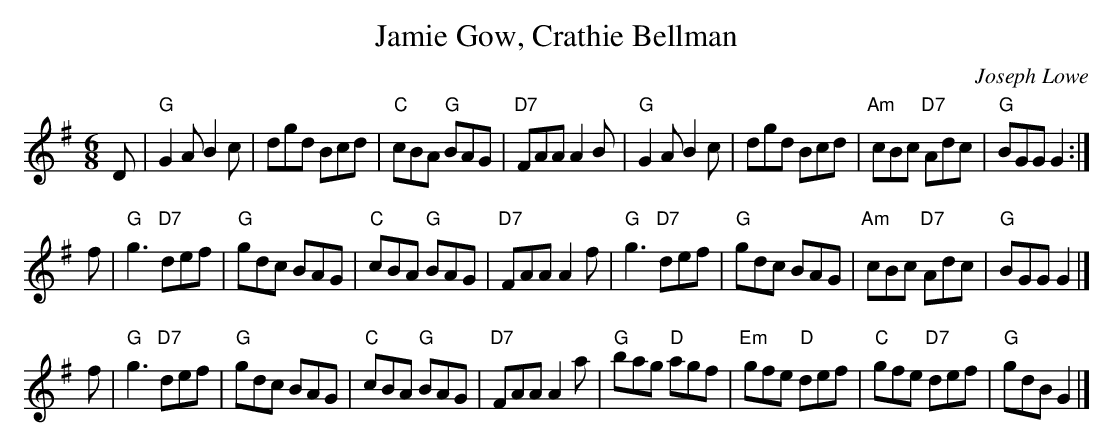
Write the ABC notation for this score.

X:1
T: Jamie Gow, Crathie Bellman
C: Joseph Lowe
M: 6/8
L: 1/8
K: G
D \
| "G"G2A B2c | dgd Bcd | "C"cBA "G"BAG | "D7"FAA A2B \
| "G"G2A B2c | dgd Bcd | "Am"cBc "D7"Adc | "G"BGG G2 :|
f \
| "G"g3 "D7"def | "G"gdc BAG | "C"cBA "G"BAG | "D7"FAA A2f \
| "G"g3 "D7"def | "G"gdc BAG | "Am"cBc "D7"Adc | "G"BGG G2 |]
f \
| "G"g3 "D7"def | "G"gdc BAG | "C"cBA "G"BAG | "D7"FAA A2a \
| "G"bag "D"agf | "Em"gfe "D"def | "C"gfe "D7"def | "G"gdB G2 |]
